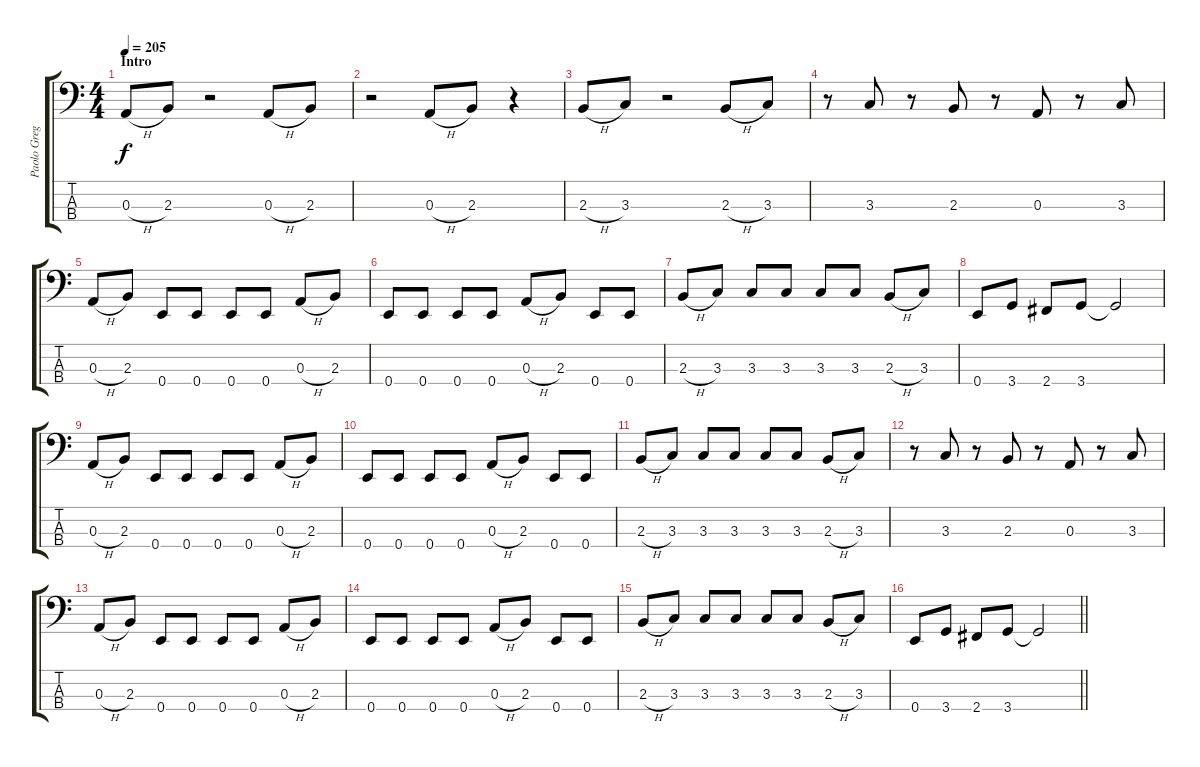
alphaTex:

\track ("Paolo Gregoletto" "Paolo Greg") {instrument electricbassfinger}
\staff {score tabs}
\tuning (G2 D2 A1 E1) {hide}
\ts (4 4)
\section ("" "Intro")
\tempo 205
\clef f4
\ks c
0.3{h}.8{dy f instrument electricbassfinger} 2.3.8 r.2 0.3{h}.8 2.3.8 |
r.2 0.3{h}.8 2.3.8 r.4 |
2.3{h}.8 3.3.8 r.2 2.3{h}.8 3.3.8 |
r.8 3.3.8 r.8 2.3.8 r.8 0.3.8 r.8 3.3.8 |
0.3{h}.8 2.3.8 0.4.8 0.4.8 0.4.8 0.4.8 0.3{h}.8 2.3.8 |
0.4.8 0.4.8 0.4.8 0.4.8 0.3{h}.8 2.3.8 0.4.8 0.4.8 |
2.3{h}.8 3.3.8 3.3.8 3.3.8 3.3.8 3.3.8 2.3{h}.8 3.3.8 |
0.4.8 3.4.8 2.4.8 3.4.8 3.4{t}.2 |
0.3{h}.8 2.3.8 0.4.8 0.4.8 0.4.8 0.4.8 0.3{h}.8 2.3.8 |
0.4.8 0.4.8 0.4.8 0.4.8 0.3{h}.8 2.3.8 0.4.8 0.4.8 |
2.3{h}.8 3.3.8 3.3.8 3.3.8 3.3.8 3.3.8 2.3{h}.8 3.3.8 |
r.8 3.3.8 r.8 2.3.8 r.8 0.3.8 r.8 3.3.8 |
0.3{h}.8 2.3.8 0.4.8 0.4.8 0.4.8 0.4.8 0.3{h}.8 2.3.8 |
0.4.8 0.4.8 0.4.8 0.4.8 0.3{h}.8 2.3.8 0.4.8 0.4.8 |
2.3{h}.8 3.3.8 3.3.8 3.3.8 3.3.8 3.3.8 2.3{h}.8 3.3.8 |
\barLineRight lightlight
0.4.8 3.4.8 2.4.8 3.4.8 3.4{t}.2
